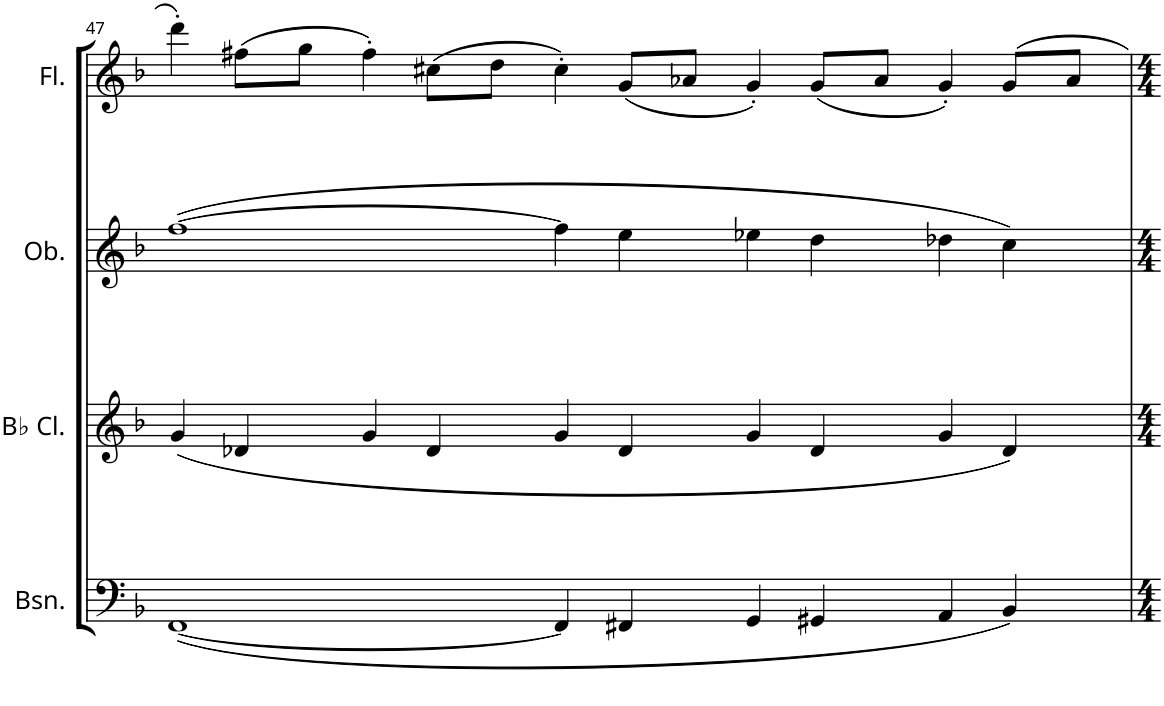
**kern	**kern	**kern	**kern
*part4	*part3	*part2	*part1
*staff4	*staff3	*staff2	*staff1
*I"Bassoon	*I"Bb Clarinet	*I"Oboe	*I"Flute
*I'Bsn.	*I'Bb Cl.	*I'Ob.	*I'Fl.
!!LO:PB:g=z
*clefF4	*clefG2	*clefG2	*clefG2
*	*ITrd1c2	*	*
*k[b-]	*k[b-]	*k[b-]	*k[b-]
*M5/2	*M5/2	*M5/2	*M5/2
=47	=47	=47	=47
([1FF	(4g/	([1ff	4ddd'\
.	4d-X/	.	(8ff#X\L
.	.	.	8gg\J
.	4g/	.	4ff#'\)
.	4d-/	.	(8cc#X\L
.	.	.	8dd\J
4FF/]	4g/	4ff\]	4cc#'\)
4FF#X/	4d-/	4ee\	(8g/L
.	.	.	8a-X/J
4GG/	4g/	4ee-X\	4g'/)
4GG#X/	4d-/	4dd\	(8g/L
.	.	.	8a-/J
4AA/	4g/	4dd-X\	4g'/)
4BB-/)	4d-/)	4cc\)	8g/L
.	.	.	8a-/J
=	=	=	=
*-	*-	*-	*-
